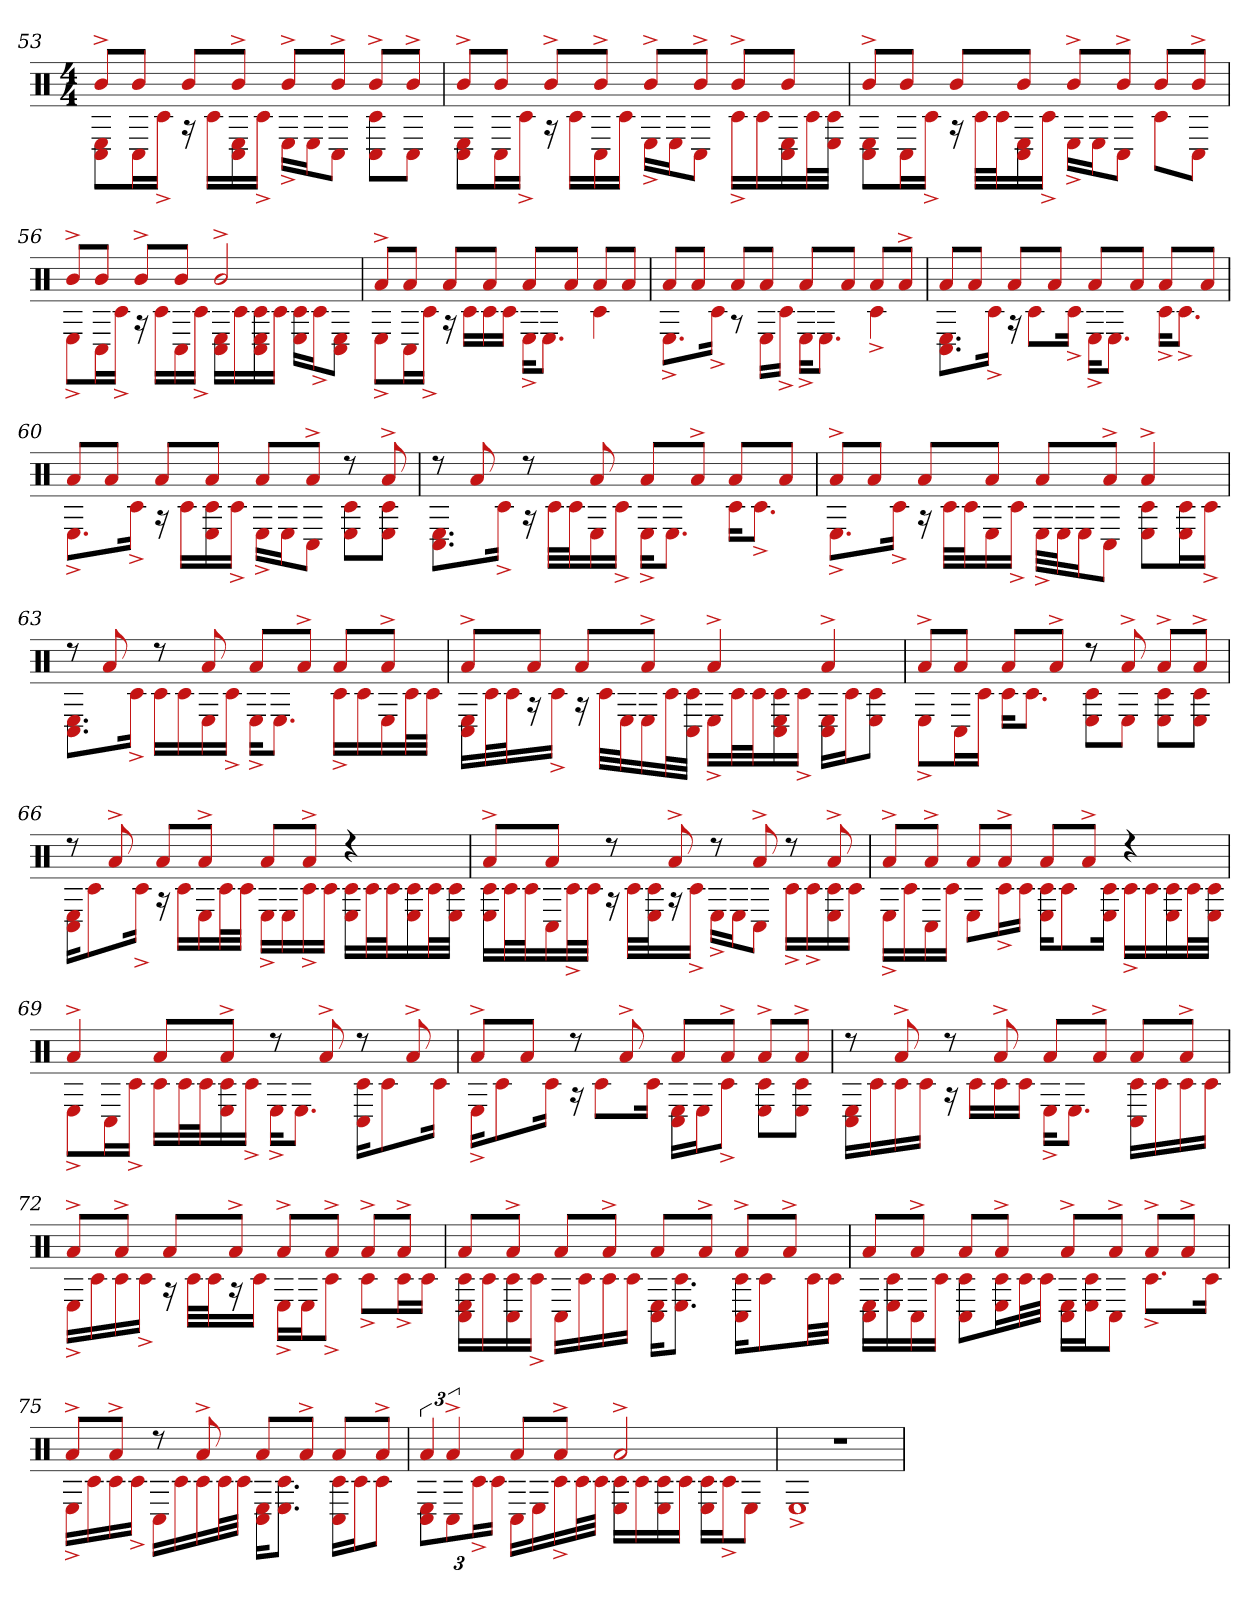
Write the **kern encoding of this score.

**kern
*part1
*staff1
*clefX
*k[]
*M4/4
=53
*^
8b^L	8C# 8EL
8bJ	16C#L
.	16c#^JJ
8bL	16r
.	16c#LL
8b^J	16C# 16E
.	16c#^JJ
8b^L	16E^LL
.	16EJ
8b^J	8C#J
8b^L	8C# 8c#L
8b^J	8C#J
=54	=54
8b^L	8C# 8EL
8bJ	16C#L
.	16c#^JJ
8b^L	16r
.	16c#LL
8b^J	16C#
.	16c#JJ
8b^L	16E^LL
.	16EJ
8b^J	8C#J
8b^L	16c#^LL
.	16c#
8bJ	16C# 16E
.	32c#L
.	32c# 32EJJJ
=55	=55
8b^L	8C# 8EL
8bJ	16C#L
.	16c#^JJ
8bL	16r
.	32c#LLL
.	32c#J
8bJ	16C# 16E
.	16c#^JJ
8b^L	16E^LL
.	16EJ
8b^J	8C#J
8bL	8c#L
8b^J	8C#J
=56	=56
8b^L	8E^L
8bJ	16C#L
.	16c#^JJ
8b^L	16r
.	16c#LL
8bJ	16C#
.	16c#^JJ
2b^	16C# 16ELL
.	16c#
.	16E 16C# 16c#
.	16c#JJ
.	16E 16c#LL
.	16c#^J
.	8C# 8EJ
=57	=57
8a^L	8E^L
8aJ	16C#L
.	16c#^JJ
8aL	16r
.	16c#LL
8aJ	16c#
.	16c#JJ
8aL	16E^KL
.	8.EJ
8aJ	.
8aL	4c#
8aJ	.
=58	=58
8aL	8.E^L
8aJ	.
.	16c#^Jk
8aL	8r
8aJ	16ELL
.	16c#^JJ
8aL	16E^KL
.	8.EJ
8aJ	.
8aL	4c#^
8a^J	.
=59	=59
8aL	8.C# 8.EL
8aJ	.
.	16c#^Jk
8aL	16r
.	8c#L
8aJ	.
.	16c#^Jk
8aL	16E^KL
.	8.EJ
8aJ	.
8aL	16c#^KL
.	8.c#^J
8aJ	.
=60	=60
8aL	8.E^L
8aJ	.
.	16c#^Jk
8aL	16r
.	16c#LL
8aJ	16c# 16E
.	16c#^JJ
8aL	16E^LL
.	16EJ
8a^J	8C#J
8r	8E 8c#L
8a^	8E 8c#J
=61	=61
8r	8.E 8.C#L
8a	.
.	16c#^Jk
8r	16r
.	32c#LLL
.	32c#J
8a	16E
.	16c#^JJ
8aL	16E^KL
.	8.EJ
8a^J	.
8aL	16c#KL
.	8.c#^J
8aJ	.
=62	=62
8a^L	8.E^L
8aJ	.
.	16c#^Jk
8aL	16r
.	32c#LLL
.	32c#J
8aJ	16E
.	16c#^JJ
8aL	32E^LLL
.	32EJ
.	16EJ
8a^J	8C#J
4a^	8E 8c#L
.	16c# 16EL
.	16c#^JJ
=63	=63
8r	8.C# 8.EL
8a	.
.	16c#^Jk
8r	16c#LL
.	16c#
8a	16E
.	16c#^JJ
8aL	16E^KL
.	8.EJ
8a^J	.
8aL	16c#^LL
.	16c#
8a^J	16E
.	32c#L
.	32c#JJJ
=64	=64
8a^L	16E 16C#LL
.	32c#L
.	32c#J
8aJ	16r
.	16c#^JJ
8aL	16r
.	32c#LLL
.	32EJ
8a^J	16E
.	32c#L
.	32C# 32c#JJJ
4a^	16E^LL
.	32c#L
.	32c#J
.	16E 16c# 16C#
.	16c#^JJ
4a^	16C# 16ELL
.	16c#J
.	8E 8c#J
=65	=65
8a^L	8E^L
8aJ	16C#L
.	16c#JJ
8aL	16c#KL
.	8.c#J
8a^J	.
8r	8c# 8EL
8a^	8EJ
8a^L	8E 8c#L
8a^J	8c# 8EJ
=66	=66
8r	16E 16C#KL
.	8c#
8a^	.
.	16c#^Jk
8aL	16r
.	16c#LL
8a^J	16E
.	32c#L
.	32c#JJJ
8aL	16E^LL
.	16E
8a^J	16c#^
.	16c#JJ
4r	16E 16c#LL
.	32c#L
.	32c#J
.	16E 16c#
.	32c#L
.	32c# 32EJJJ
=67	=67
8a^L	16c# 16ELL
.	32c#L
.	32c#J
8aJ	16C#
.	32c#^L
.	32c#JJJ
8r	16r
.	32c#LLL
.	32E 32c#J
8a^	16r
.	16c#^JJ
8r	16E^LL
.	16EJ
8a^	8C#J
8r	16c#^LL
.	16c#^
8a^	16E 16c#
.	16c#JJ
=68	=68
8a^L	16E^LL
.	16c#
8a^J	16C#
.	16c#JJ
8aL	8EL
8a^J	16c#^L
.	16c#JJ
8aL	16c# 16EKL
.	8c#
8a^J	.
.	16E 16c#Jk
4r	16c#^LL
.	16c#
.	16c# 16E
.	32c#L
.	32c# 32EJJJ
=69	=69
4a^	8E^L
.	16C#L
.	16c#^JJ
8aL	16c#LL
.	32c#L
.	32c#J
8a^J	16c# 16E
.	16c#^JJ
8r	16E^KL
.	8.EJ
8a^	.
8r	16C# 16c#KL
.	8c#
8a^	.
.	16c#Jk
=70	=70
8a^L	16E^KL
.	8c#
8aJ	.
.	16c#Jk
8r	16r
.	8c#L
8a^	.
.	16c#Jk
8aL	16C# 16ELL
.	16EJ
8a^J	8c#^J
8a^L	8E 8c#L
8a^J	8c# 8EJ
=71	=71
8r	16E 16C#LL
.	16c#
8a^	16c#
.	16c#JJ
8r	16r
.	16c#LL
8a^	16c#
.	16c#JJ
8aL	16E^KL
.	8.EJ
8a^J	.
8aL	16C# 16c#LL
.	16c#
8a^J	16c#
.	16c#JJ
=72	=72
8a^L	16E^LL
.	16c#
8a^J	16c#
.	16c#^JJ
8aL	16r
.	32c#LLL
.	32c#J
8a^J	16r
.	16c#JJ
8a^L	16E^LL
.	16EJ
8a^J	8c#^J
8a^L	8c#^L
8a^J	16c#^L
.	16c#JJ
=73	=73
8aL	16C# 16E 16c#LL
.	16c#
8a^J	16c# 16C#
.	16c#^JJ
8aL	16C#LL
.	16c#
8a^J	16c#
.	16c#JJ
8aL	16C# 16EKL
.	8.E 8.c#J
8a^J	.
8a^L	16C# 16c#KL
.	8c#
8a^J	.
.	32c#LL
.	32c#JJJ
=74	=74
8aL	16C# 16ELL
.	16E 16c#
8a^J	16C#
.	16c#JJ
8aL	8C# 8c#L
8a^J	16E 16c#L
.	32c#L
.	32c#JJJ
8a^L	16C# 16ELL
.	16E 16c#J
8a^J	8C#J
8a^L	8.c#^L
8a^J	.
.	16c#Jk
=75	=75
8a^L	16E^LL
.	16c#
8a^J	16c#
.	16c#^JJ
8r	16C#LL
.	16c#
8a^	16c#
.	32c#L
.	32c#JJJ
8aL	16C# 16EKL
.	8.E 8.c#J
8a^J	.
8aL	16C# 16c#LL
.	16c#J
8a^J	8c#J
=76	=76
12aJ	12C# 12EL
6a^	12C#
.	24c#^L
.	24c#JJ
8aL	16C#LL
.	16E
8a^J	16c#^
.	32c#L
.	32c#JJJ
2a^	16E 16c#LL
.	16c#
.	16E 16c#
.	16c#JJ
.	16E 16c#LL
.	16c#^J
.	8EJ
=77	=77
1r	1E^
*v	*v
=
*-
